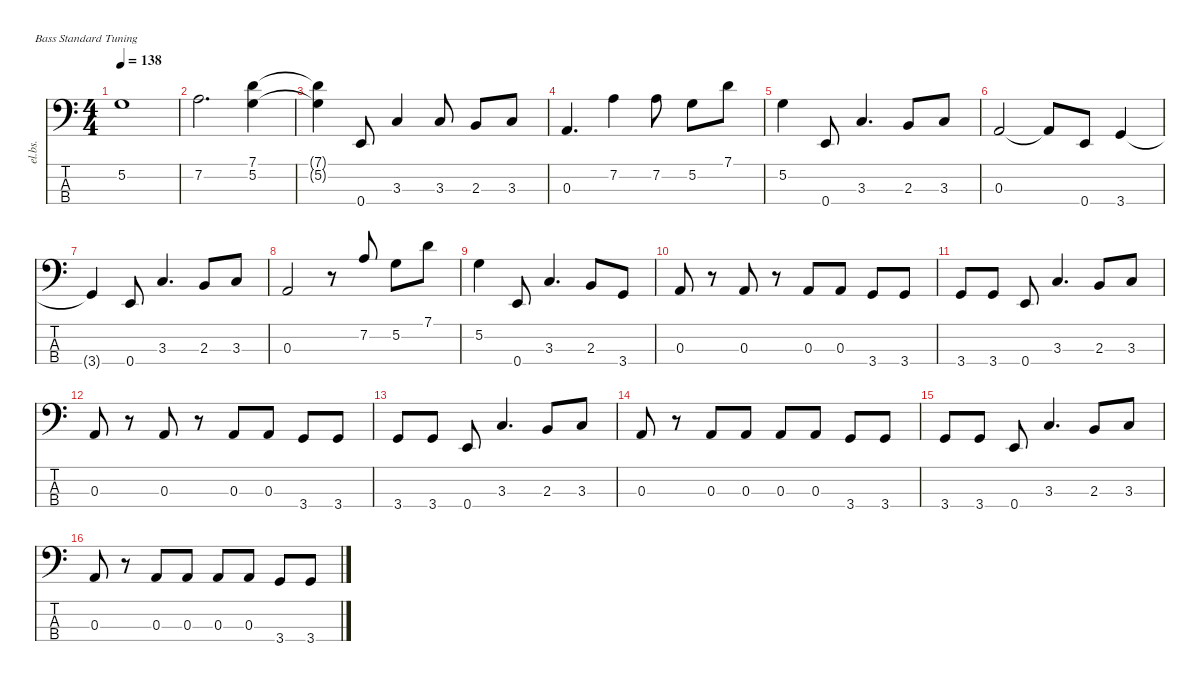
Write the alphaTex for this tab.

\defaultSystemsLayout 4
\hideDynamics
\bracketExtendMode nobrackets
\otherSystemsTrackNameOrientation horizontal
\track ("Michael Anthony " "el.bs.") {instrument electricbassfinger}
\staff {score tabs}
\tuning (G2 D2 A1 E1)
\ts (4 4)
\tempo 138
\clef f4
\ks c
5.2{t}.1{dy f beam Down} |
7.2.2{d beam Down} (7.1 5.2).4{beam Down} |
(7.1{t} 5.2{t}).4{beam Down} 0.4.8{beam Up} 3.3.4{dy fff beam Up} 3.3.8{dy f beam Up} 2.3.8{beam Up} 3.3.8{beam Up} |
0.3.4{d dy fff beam Up} 7.2.4{dy f beam Down} 7.2.8{beam Down} 5.2.8{beam Down} 7.1.8{beam Down} |
5.2.4{beam Down} 0.4.8{beam Up} 3.3.4{d dy fff beam Up} 2.3.8{dy f beam Up} 3.3.8{beam Up} |
0.3.2{dy fff beam Up} 0.3{t}.8{dy f beam Up} 0.4.8{beam Up} 3.4.4{dy fff beam Up} |
3.4{t}.4{dy f beam Up} 0.4.8{beam Up} 3.3.4{d dy fff beam Up} 2.3.8{dy f beam Up} 3.3.8{beam Up} |
0.3.2{dy fff beam Up} r.8{beam Up} 7.2.8{dy f beam Down} 5.2.8{beam Down} 7.1.8{beam Down} |
5.2.4{beam Down} 0.4.8{beam Up} 3.3.4{d dy fff beam Up} 2.3.8{dy f beam Up} 3.4.8{beam Up} |
0.3.8{dy fff beam Up} r.8{beam Up} 0.3.8{beam Up} r.8{beam Up} 0.3.8{dy f beam Up} 0.3.8{beam Up} 3.4.8{dy fff beam Up} 3.4.8{dy f beam Up} |
3.4.8{beam Up} 3.4.8{beam Up} 0.4.8{beam Up} 3.3.4{d dy fff beam Up} 2.3.8{dy f beam Up} 3.3.8{beam Up} |
0.3.8{dy fff beam Up} r.8{beam Up} 0.3.8{beam Up} r.8{beam Up} 0.3.8{dy f beam Up} 0.3.8{beam Up} 3.4.8{dy fff beam Up} 3.4.8{dy f beam Up} |
3.4.8{beam Up} 3.4.8{beam Up} 0.4.8{beam Up} 3.3.4{d dy fff beam Up} 2.3.8{dy f beam Up} 3.3.8{beam Up} |
0.3.8{dy fff beam Up} r.8{beam Up} 0.3.8{beam Up} 0.3.8{dy f beam Up} 0.3.8{beam Up} 0.3.8{beam Up} 3.4.8{dy fff beam Up} 3.4.8{dy f beam Up} |
3.4.8{beam Up} 3.4.8{beam Up} 0.4.8{beam Up} 3.3.4{d dy fff beam Up} 2.3.8{dy f beam Up} 3.3.8{beam Up} |
0.3.8{dy fff beam Up} r.8{beam Up} 0.3.8{beam Up} 0.3.8{dy f beam Up} 0.3.8{beam Up} 0.3.8{beam Up} 3.4.8{dy fff beam Up} 3.4.8{dy f beam Up}
